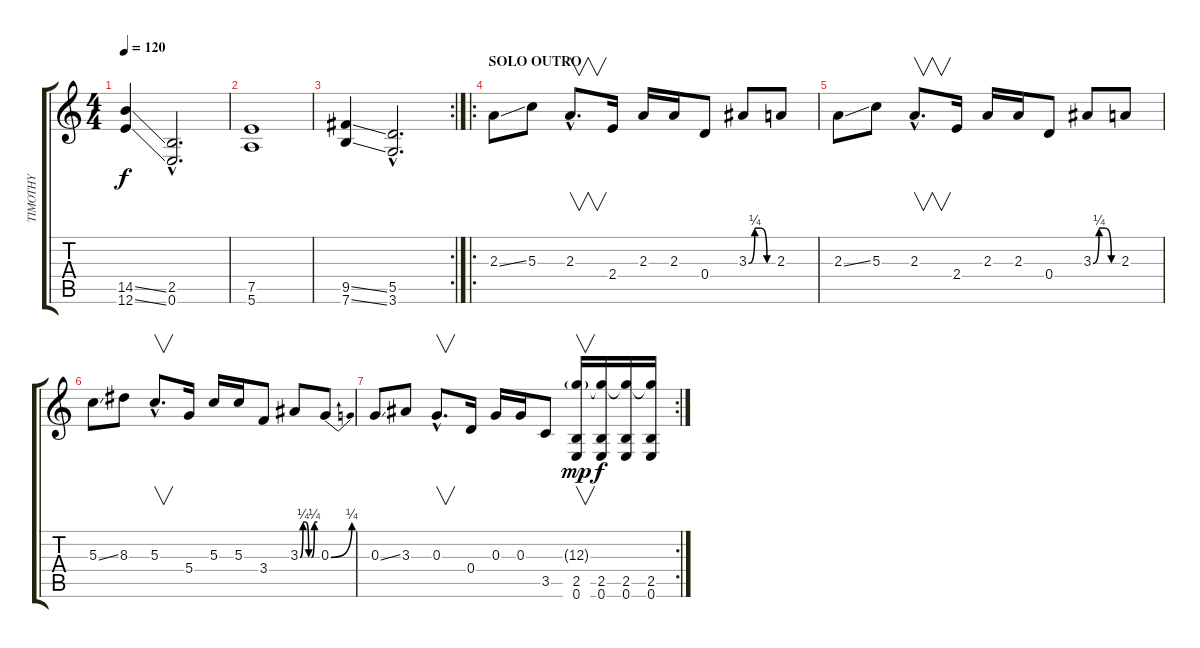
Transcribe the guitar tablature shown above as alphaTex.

\track ("TIMOTHY" "TIMOTHY") {instrument distortionguitar}
\staff {score tabs}
\tuning (E4 B3 G3 D3 A2 E2) {hide}
\ts (4 4)
\tempo 120
\clef g2
\ks c
(14.5{ss} 12.6{ss}).4{dy f} (2.5{hac} 0.6{hac}).2{d} |
(7.5 5.6).1 |
\rc 2
(9.5{ss} 7.6{ss}).4 (5.5{hac} 3.6{hac}).2{d} |
\ro
\section ("" "SOLO OUTRO")
2.3{ss}.8 5.3.8 2.3{hac}.8{v d} 2.4.16 2.3.16 2.3.16 0.4.8 3.3{be (custom 0 0 15 1 30 1 45 0 60 0)}.8 2.3.8 |
2.3{ss}.8 5.3.8 2.3{hac}.8{v d} 2.4.16 2.3.16 2.3.16 0.4.8 3.3{be (custom 0 0 15 1 30 1 45 0 60 0)}.8 2.3.8 |
5.3{ss}.8 8.3.8 5.3{hac}.8{v d} 5.4.16 5.3.16 5.3.16 3.4.8 3.3{be (custom 0 0 10 1 20 1 30 0 40 0 50 1 60 1)}.8 0.3{be (bend 0 0 60 1)}.8 |
\rc 2
0.3{ss}.8 3.3.8 0.3{hac}.8{v d} 0.4.16 0.3.16 0.3.16 3.5.8 (12.3{g} 2.5 0.6).16{v dy mp} (12.3{t} 2.5 0.6).16{dy f} (12.3{t} 2.5 0.6).16 (12.3{t} 2.5 0.6).16
